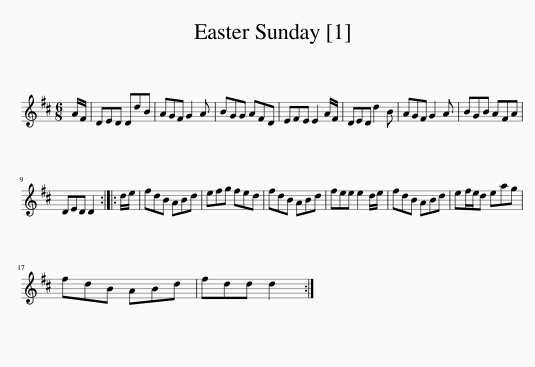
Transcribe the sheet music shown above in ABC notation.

X:1
L:1/8
M:6/8
I:linebreak $
K:D
V:1 treble
V:1
 A/F/ | DED DdB | AGF G2 A | BGG AFD | EFE E2 A/F/ | %5
 DED d2 B | AGF G2 A | BGB AFA |$ DED D2 :: d/e/ | %10
 fdB ABd | efg fed | fdB ABd | fee e2 d/e/ | fdB ABd | %15
 ef/e/d eag |$ fdB ABd | fdd d2 :| %18
